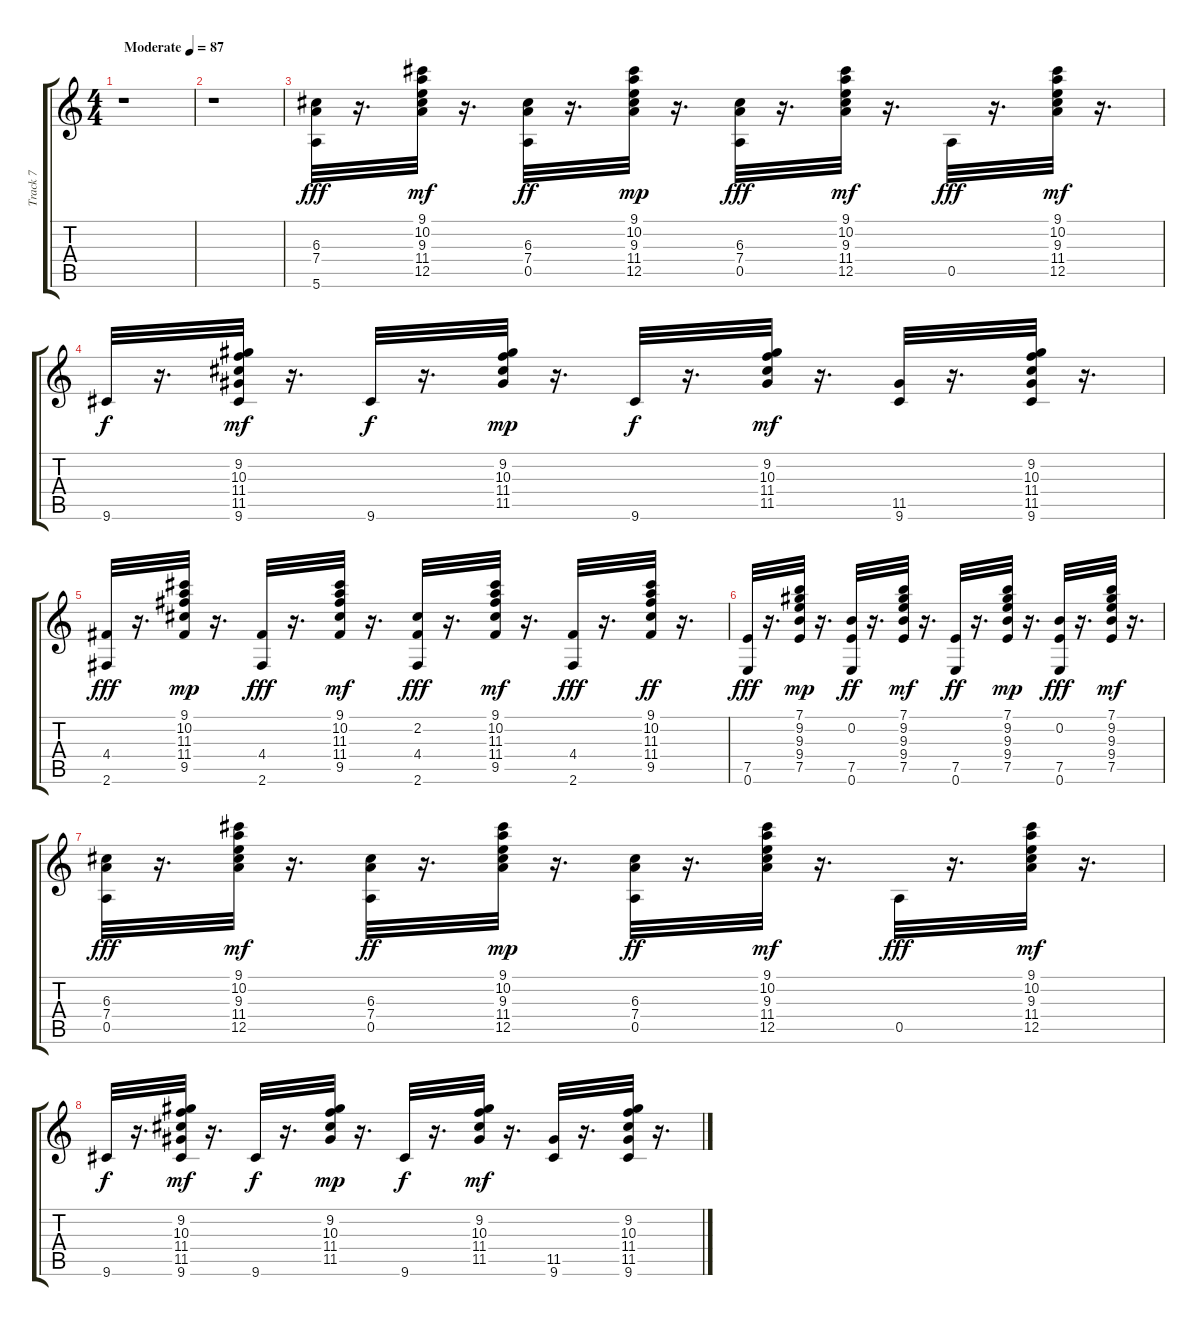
\track ("Track 7" "Track 7") {instrument acousticguitarnylon}
\staff {score tabs}
\tuning (E4 B3 G3 D3 A2 E2) {hide}
\ts (4 4)
\tempo (87 "Moderate")
\clef g2
\ks c
r.1{dy fff instrument acousticguitarnylon} |
r.1 |
(6.3 7.4 5.6).32 r.16{d} (9.1 10.2 9.3 11.4 12.5).32{dy mf} r.16{d} (6.3 7.4 0.5).32{dy ff} r.16{d} (9.1 10.2 9.3 11.4 12.5).32{dy mp} r.16{d} (6.3 7.4 0.5).32{dy fff} r.16{d} (9.1 10.2 9.3 11.4 12.5).32{dy mf} r.16{d} 0.5.32{dy fff} r.16{d} (9.1 10.2 9.3 11.4 12.5).32{dy mf} r.16{d} |
9.6.32{dy f} r.16{d} (9.2 10.3 11.4 11.5 9.6).32{dy mf} r.16{d} 9.6.32{dy f} r.16{d} (9.2 10.3 11.4 11.5).32{dy mp} r.16{d} 9.6.32{dy f} r.16{d} (9.2 10.3 11.4 11.5).32{dy mf} r.16{d} (11.5 9.6).32 r.16{d} (9.2 10.3 11.4 11.5 9.6).32 r.16{d} |
(4.4 2.6).32{dy fff} r.16{d} (9.1 10.2 11.3 11.4 9.5).32{dy mp} r.16{d} (4.4 2.6).32{dy fff} r.16{d} (9.1 10.2 11.3 11.4 9.5).32{dy mf} r.16{d} (2.2 4.4 2.6).32{dy fff} r.16{d} (9.1 10.2 11.3 11.4 9.5).32{dy mf} r.16{d} (4.4 2.6).32{dy fff} r.16{d} (9.1 10.2 11.3 11.4 9.5).32{dy ff} r.16{d} |
(7.5 0.6).32{dy fff} r.16{d} (7.1 9.2 9.3 9.4 7.5).32{dy mp} r.16{d} (0.2 7.5 0.6).32{dy ff} r.16{d} (7.1 9.2 9.3 9.4 7.5).32{dy mf} r.16{d} (7.5 0.6).32{dy ff} r.16{d} (7.1 9.2 9.3 9.4 7.5).32{dy mp} r.16{d} (0.2 7.5 0.6).32{dy fff} r.16{d} (7.1 9.2 9.3 9.4 7.5).32{dy mf} r.16{d} |
(6.3 7.4 0.5).32{dy fff} r.16{d} (9.1 10.2 9.3 11.4 12.5).32{dy mf} r.16{d} (6.3 7.4 0.5).32{dy ff} r.16{d} (9.1 10.2 9.3 11.4 12.5).32{dy mp} r.16{d} (6.3 7.4 0.5).32{dy ff} r.16{d} (9.1 10.2 9.3 11.4 12.5).32{dy mf} r.16{d} 0.5.32{dy fff} r.16{d} (9.1 10.2 9.3 11.4 12.5).32{dy mf} r.16{d} |
9.6.32{dy f} r.16{d} (9.2 10.3 11.4 11.5 9.6).32{dy mf} r.16{d} 9.6.32{dy f} r.16{d} (9.2 10.3 11.4 11.5).32{dy mp} r.16{d} 9.6.32{dy f} r.16{d} (9.2 10.3 11.4 11.5).32{dy mf} r.16{d} (11.5 9.6).32 r.16{d} (9.2 10.3 11.4 11.5 9.6).32 r.16{d}
